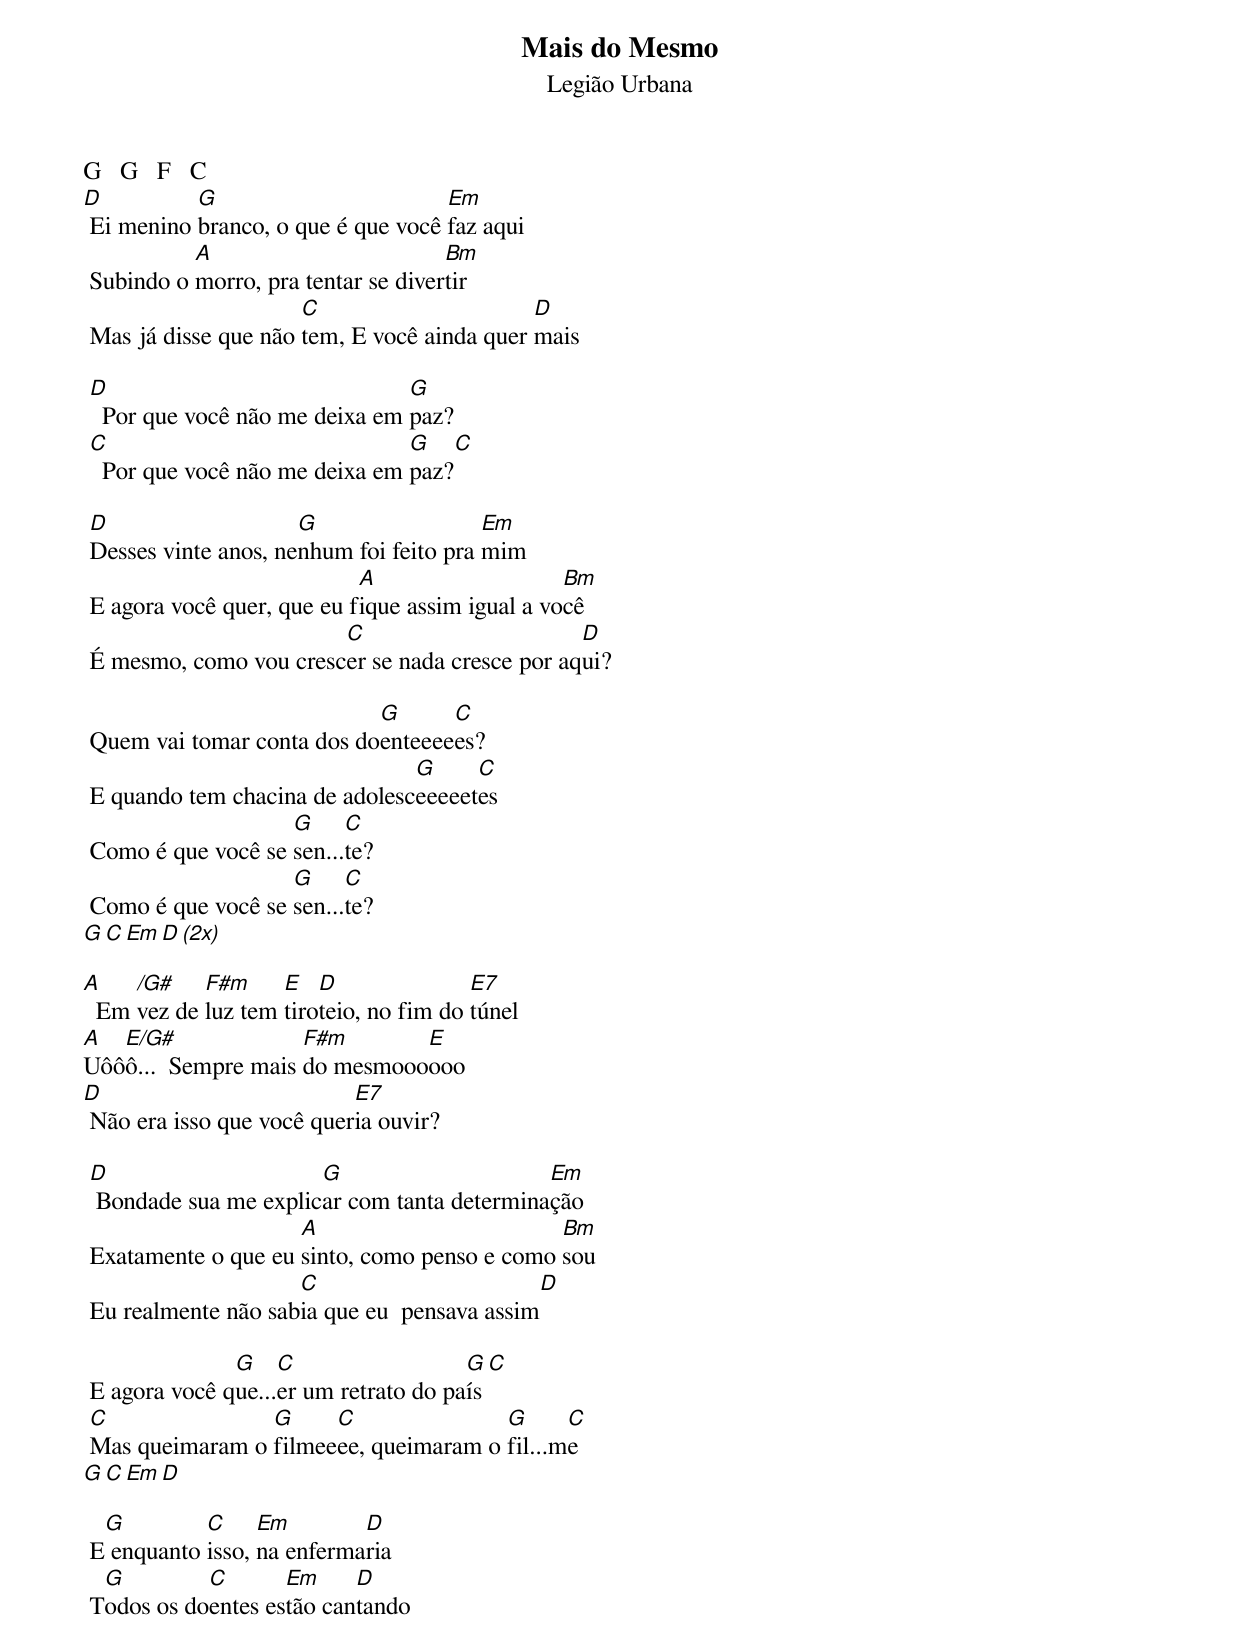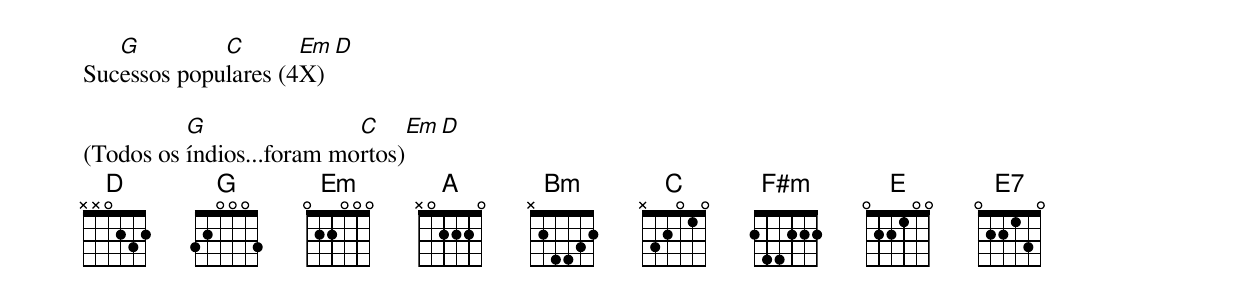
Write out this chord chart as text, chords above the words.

Mais do Mesmo
Legião Urbana

G   G   F   C
D          G                        Em
 Ei menino branco, o que é que você faz aqui
           A                         Bm
 Subindo o morro, pra tentar se divertir
                      C                      D
 Mas já disse que não tem, E você ainda quer mais

 D                              G
   Por que você não me deixa em paz?
 C                              G    C
   Por que você não me deixa em paz?

 D                    G                  Em
 Desses vinte anos, nenhum foi feito pra mim
                            A                    Bm
 E agora você quer, que eu fique assim igual a você
                        C                       D
 É mesmo, como vou crescer se nada cresce por aqui?

                            G      C
 Quem vai tomar conta dos doenteeeees?
                                G     C
 E quando tem chacina de adolesceeeeetes
                    G     C
 Como é que você se sen...te?
                    G     C
 Como é que você se sen...te?
G C Em D (2x)

A    /G#    F#m     E   D               E7
  Em vez de luz tem tiroteio, no fim do túnel
A  E/G#              F#m       E
Uôôô...  Sempre mais do mesmoooooo
D                          E7
 Não era isso que você queria ouvir?

 D                     G                     Em
  Bondade sua me explicar com tanta determinação
                     A                        Bm
 Exatamente o que eu sinto, como penso e como sou
                     C                        D
 Eu realmente não sabia que eu  pensava assim

               G    C                  G  C
 E agora você que...er um retrato do país
 C               G     C               G      C
 Mas queimaram o filmeeee, queimaram o fil...me
G  C  Em  D

  G         C     Em        D
 E enquanto isso, na enfermaria
  G         C       Em     D
 Todos os doentes estão cantando

   G         C       Em  D
Sucessos populares (4X)

          G                C     Em     D
(Todos os índios...foram mortos)
